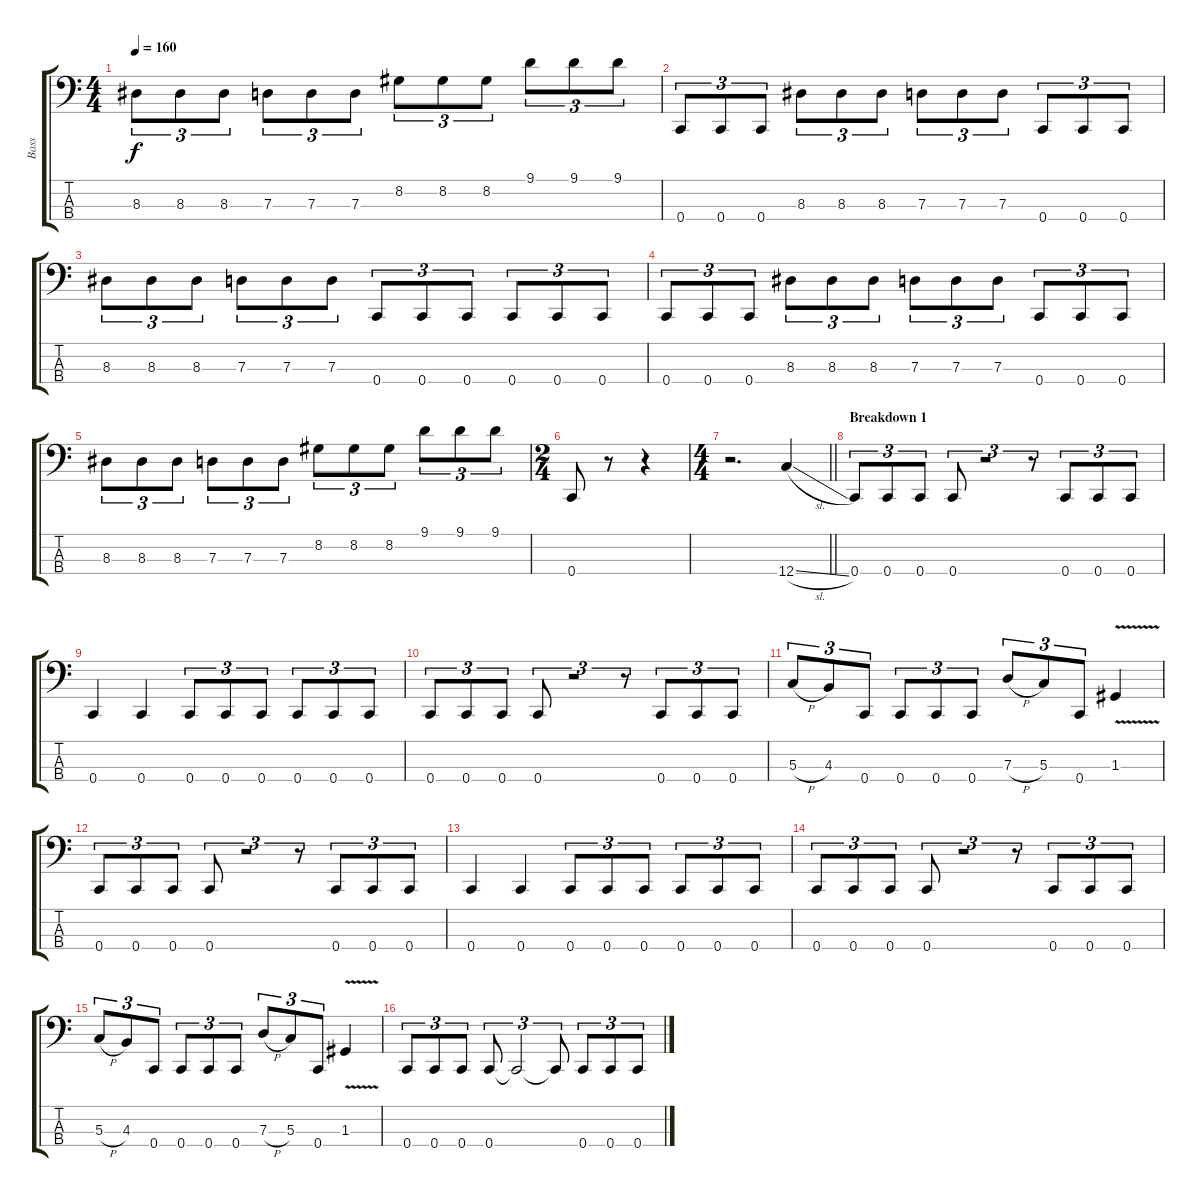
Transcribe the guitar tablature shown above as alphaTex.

\track ("Bass" "Bass") {instrument electricbassfinger}
\staff {score tabs}
\tuning (F2 C2 G1 C1) {hide}
\ts (4 4)
\tempo 160
\clef f4
\ks c
8.3.8{tu (3 2) dy f} 8.3.8{tu (3 2)} 8.3.8{tu (3 2)} 7.3.8{tu (3 2)} 7.3.8{tu (3 2)} 7.3.8{tu (3 2)} 8.2.8{tu (3 2)} 8.2.8{tu (3 2)} 8.2.8{tu (3 2)} 9.1.8{tu (3 2)} 9.1.8{tu (3 2)} 9.1.8{tu (3 2)} |
0.4.8{tu (3 2)} 0.4.8{tu (3 2)} 0.4.8{tu (3 2)} 8.3.8{tu (3 2)} 8.3.8{tu (3 2)} 8.3.8{tu (3 2)} 7.3.8{tu (3 2)} 7.3.8{tu (3 2)} 7.3.8{tu (3 2)} 0.4.8{tu (3 2)} 0.4.8{tu (3 2)} 0.4.8{tu (3 2)} |
8.3.8{tu (3 2)} 8.3.8{tu (3 2)} 8.3.8{tu (3 2)} 7.3.8{tu (3 2)} 7.3.8{tu (3 2)} 7.3.8{tu (3 2)} 0.4.8{tu (3 2)} 0.4.8{tu (3 2)} 0.4.8{tu (3 2)} 0.4.8{tu (3 2)} 0.4.8{tu (3 2)} 0.4.8{tu (3 2)} |
0.4.8{tu (3 2)} 0.4.8{tu (3 2)} 0.4.8{tu (3 2)} 8.3.8{tu (3 2)} 8.3.8{tu (3 2)} 8.3.8{tu (3 2)} 7.3.8{tu (3 2)} 7.3.8{tu (3 2)} 7.3.8{tu (3 2)} 0.4.8{tu (3 2)} 0.4.8{tu (3 2)} 0.4.8{tu (3 2)} |
8.3.8{tu (3 2)} 8.3.8{tu (3 2)} 8.3.8{tu (3 2)} 7.3.8{tu (3 2)} 7.3.8{tu (3 2)} 7.3.8{tu (3 2)} 8.2.8{tu (3 2)} 8.2.8{tu (3 2)} 8.2.8{tu (3 2)} 9.1.8{tu (3 2)} 9.1.8{tu (3 2)} 9.1.8{tu (3 2)} |
\ts (2 4)
0.4.8 r.8 r.4 |
\ts (4 4)
\barLineRight lightlight
r.2{d} 12.4{sl}.4 |
\section ("" "Breakdown 1")
0.4.8{tu (3 2)} 0.4.8{tu (3 2)} 0.4.8{tu (3 2)} 0.4.8{tu (3 2)} r.2{tu (3 2)} r.8{tu (3 2)} 0.4.8{tu (3 2)} 0.4.8{tu (3 2)} 0.4.8{tu (3 2)} |
0.4.4 0.4.4 0.4.8{tu (3 2)} 0.4.8{tu (3 2)} 0.4.8{tu (3 2)} 0.4.8{tu (3 2)} 0.4.8{tu (3 2)} 0.4.8{tu (3 2)} |
0.4.8{tu (3 2)} 0.4.8{tu (3 2)} 0.4.8{tu (3 2)} 0.4.8{tu (3 2)} r.2{tu (3 2)} r.8{tu (3 2)} 0.4.8{tu (3 2)} 0.4.8{tu (3 2)} 0.4.8{tu (3 2)} |
5.3{h}.8{tu (3 2)} 4.3.8{tu (3 2)} 0.4.8{tu (3 2)} 0.4.8{tu (3 2)} 0.4.8{tu (3 2)} 0.4.8{tu (3 2)} 7.3{h}.8{tu (3 2)} 5.3.8{tu (3 2)} 0.4.8{tu (3 2)} 1.3{v}.4 |
0.4.8{tu (3 2)} 0.4.8{tu (3 2)} 0.4.8{tu (3 2)} 0.4.8{tu (3 2)} r.2{tu (3 2)} r.8{tu (3 2)} 0.4.8{tu (3 2)} 0.4.8{tu (3 2)} 0.4.8{tu (3 2)} |
0.4.4 0.4.4 0.4.8{tu (3 2)} 0.4.8{tu (3 2)} 0.4.8{tu (3 2)} 0.4.8{tu (3 2)} 0.4.8{tu (3 2)} 0.4.8{tu (3 2)} |
0.4.8{tu (3 2)} 0.4.8{tu (3 2)} 0.4.8{tu (3 2)} 0.4.8{tu (3 2)} r.2{tu (3 2)} r.8{tu (3 2)} 0.4.8{tu (3 2)} 0.4.8{tu (3 2)} 0.4.8{tu (3 2)} |
5.3{h}.8{tu (3 2)} 4.3.8{tu (3 2)} 0.4.8{tu (3 2)} 0.4.8{tu (3 2)} 0.4.8{tu (3 2)} 0.4.8{tu (3 2)} 7.3{h}.8{tu (3 2)} 5.3.8{tu (3 2)} 0.4.8{tu (3 2)} 1.3{v}.4 |
0.4.8{tu (3 2)} 0.4.8{tu (3 2)} 0.4.8{tu (3 2)} 0.4.8{tu (3 2)} 0.4{t}.2{tu (3 2)} 0.4{t}.8{tu (3 2)} 0.4.8{tu (3 2)} 0.4.8{tu (3 2)} 0.4.8{tu (3 2)}
